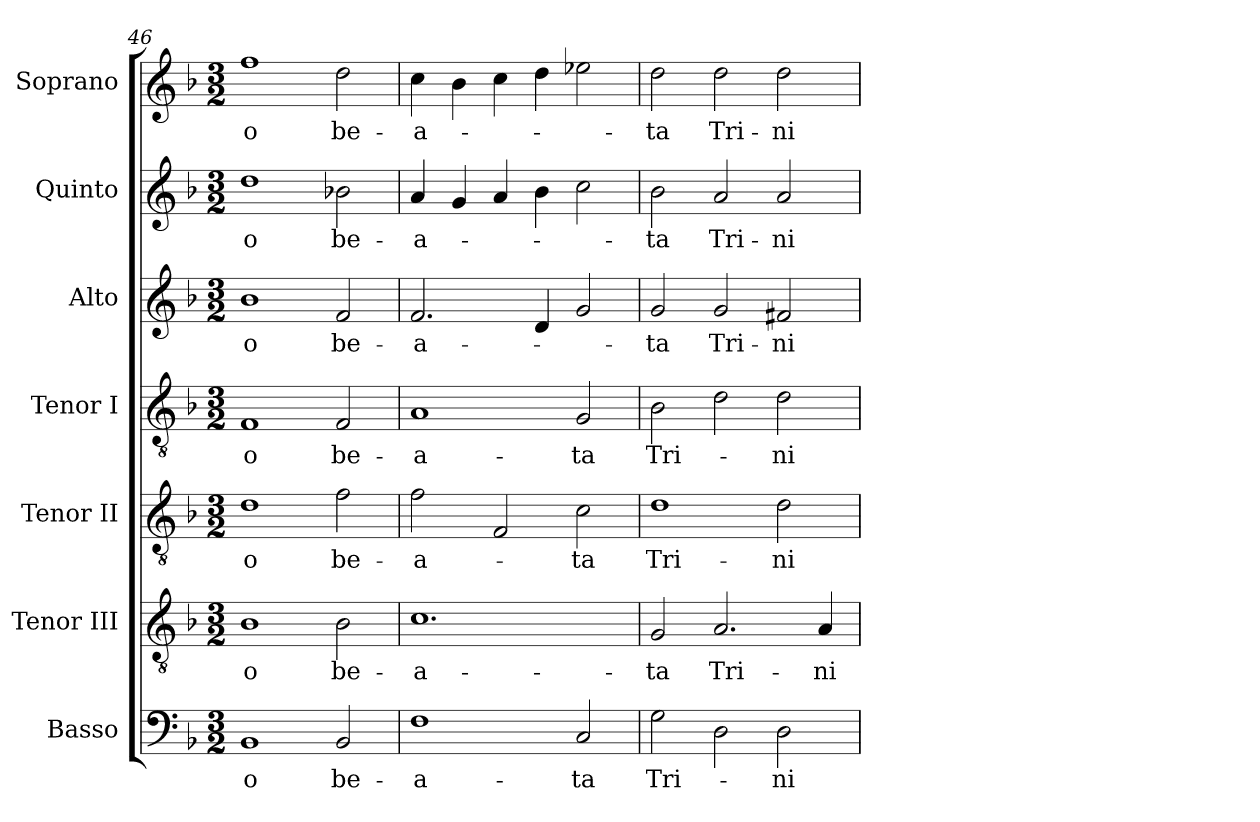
**kern	**text	**kern	**text	**kern	**text	**kern	**text	**kern	**text	**kern	**text	**kern	**text
*part7	*part7	*part6	*part6	*part5	*part5	*part4	*part4	*part3	*part3	*part2	*part2	*part1	*part1
*staff7	*staff7	*staff6	*staff6	*staff5	*staff5	*staff4	*staff4	*staff3	*staff3	*staff2	*staff2	*staff1	*staff1
*I"Basso	*	*I"Tenor III	*	*I"Tenor II	*	*I"Tenor I	*	*I"Alto	*	*I"Quinto	*	*I"Soprano	*
*I'B.	*	*I'T 3.	*	*I'T 2.	*	*I'T 1.	*	*I'A.	*	*I'Q.	*	*I'S.	*
*clefF4	*	*clefGv2	*	*clefGv2	*	*clefGv2	*	*clefG2	*	*clefG2	*	*clefG2	*
*	*	*ITrd7c12	*	*ITrd7c12	*	*ITrd7c12	*	*	*	*	*	*	*
*k[b-]	*	*k[b-]	*	*k[b-]	*	*k[b-]	*	*k[b-]	*	*k[b-]	*	*k[b-]	*
*F:	*	*F:	*	*F:	*	*F:	*	*F:	*	*F:	*	*F:	*
*M3/2	*	*M3/2	*	*M3/2	*	*M3/2	*	*M3/2	*	*M3/2	*	*M3/2	*
=46	=46	=46	=46	=46	=46	=46	=46	=46	=46	=46	=46	=46	=46
!	!LO:LY:b:color=#000000	!	!	!	!	!	!	!	!	!	!	!	!
!	!	!	!LO:LY:b:color=#000000	!	!	!	!	!	!	!	!	!	!
!	!	!	!	!	!LO:LY:b:color=#000000	!	!	!	!	!	!	!	!
!	!	!	!	!	!	!	!LO:LY:b:color=#000000	!	!	!	!	!	!
!	!	!	!	!	!	!	!	!	!LO:LY:b:color=#000000	!	!	!	!
!	!	!	!	!	!	!	!	!	!	!	!LO:LY:b:color=#000000	!	!
!	!	!	!	!	!	!	!	!	!	!	!	!	!LO:LY:b:color=#000000
1BB-i	o	1BB-i	o	1Di	o	1FFi	o	1b-i	o	1ddi	o	1ffi	o
!	!LO:LY:b:color=#000000	!	!	!	!	!	!	!	!	!	!	!	!
!	!	!	!LO:LY:b:color=#000000	!	!	!	!	!	!	!	!	!	!
!	!	!	!	!	!LO:LY:b:color=#000000	!	!	!	!	!	!	!	!
!	!	!	!	!	!	!	!LO:LY:b:color=#000000	!	!	!	!	!	!
!	!	!	!	!	!	!	!	!	!LO:LY:b:color=#000000	!	!	!	!
!	!	!	!	!	!	!	!	!	!	!	!LO:LY:b:color=#000000	!	!
!	!	!	!	!	!	!	!	!	!	!	!	!	!LO:LY:b:color=#000000
2BB-i/	be-	2BB-i\	be-	2Fi\	be-	2FFi/	be-	2fi/	be-	2b-Xi\	be-	2ddi\	be-
=47	=47	=47	=47	=47	=47	=47	=47	=47	=47	=47	=47	=47	=47
!	!LO:LY:b:color=#000000	!	!	!	!	!	!	!	!	!	!	!	!
!	!	!	!LO:LY:b:color=#000000	!	!	!	!	!	!	!	!	!	!
!	!	!	!	!	!LO:LY:b:color=#000000	!	!	!	!	!	!	!	!
!	!	!	!	!	!	!	!LO:LY:b:color=#000000	!	!	!	!	!	!
!	!	!	!	!	!	!	!	!	!LO:LY:b:color=#000000	!	!	!	!
!	!	!	!	!	!	!	!	!	!	!	!LO:LY:b:color=#000000	!	!
!	!	!	!	!	!	!	!	!	!	!	!	!	!LO:LY:b:color=#000000
1Fi	-a-	1.Ci	-a-	2Fi\	-a-	1AAi	-a-	2.fi/	-a-	4ai/	-a-	4cci\	-a-
.	.	.	.	.	.	.	.	.	.	4gi/	.	4b-i\	.
.	.	.	.	2FFi/	.	.	.	.	.	4ai/	.	4cci\	.
.	.	.	.	.	.	.	.	4di/	.	4b-i\	.	4ddi\	.
!	!LO:LY:b:color=#000000	!	!	!	!	!	!	!	!	!	!	!	!
!	!	!	!	!	!LO:LY:b:color=#000000	!	!	!	!	!	!	!	!
!	!	!	!	!	!	!	!LO:LY:b:color=#000000	!	!	!	!	!	!
2Ci/	-ta	.	.	2Ci\	-ta	2GGi/	-ta	2gi/	.	2cci\	.	2ee-Xi\	.
=48	=48	=48	=48	=48	=48	=48	=48	=48	=48	=48	=48	=48	=48
!	!LO:LY:b:color=#000000	!	!	!	!	!	!	!	!	!	!	!	!
!	!	!	!LO:LY:b:color=#000000	!	!	!	!	!	!	!	!	!	!
!	!	!	!	!	!LO:LY:b:color=#000000	!	!	!	!	!	!	!	!
!	!	!	!	!	!	!	!LO:LY:b:color=#000000	!	!	!	!	!	!
!	!	!	!	!	!	!	!	!	!LO:LY:b:color=#000000	!	!	!	!
!	!	!	!	!	!	!	!	!	!	!	!LO:LY:b:color=#000000	!	!
!	!	!	!	!	!	!	!	!	!	!	!	!	!LO:LY:b:color=#000000
2Gi\	Tri-	2GGi/	-ta	1Di	Tri-	2BB-i\	Tri-	2gi/	-ta	2b-i\	-ta	2ddi\	-ta
!	!	!	!LO:LY:b:color=#000000	!	!	!	!	!	!	!	!	!	!
!	!	!	!	!	!	!	!	!	!LO:LY:b:color=#000000	!	!	!	!
!	!	!	!	!	!	!	!	!	!	!	!LO:LY:b:color=#000000	!	!
!	!	!	!	!	!	!	!	!	!	!	!	!	!LO:LY:b:color=#000000
2Di\	.	2.AAi/	Tri-	.	.	2Di\	.	2gi/	Tri-	2ai/	Tri-	2ddi\	Tri-
!	!LO:LY:b:color=#000000	!	!	!	!	!	!	!	!	!	!	!	!
!	!	!	!	!	!LO:LY:b:color=#000000	!	!	!	!	!	!	!	!
!	!	!	!	!	!	!	!LO:LY:b:color=#000000	!	!	!	!	!	!
!	!	!	!	!	!	!	!	!	!LO:LY:b:color=#000000	!	!	!	!
!	!	!	!	!	!	!	!	!	!	!	!LO:LY:b:color=#000000	!	!
!	!	!	!	!	!	!	!	!	!	!	!	!	!LO:LY:b:color=#000000
2Di\	-ni-	.	.	2Di\	-ni-	2Di\	-ni-	2f#Xi/	-ni-	2ai/	-ni-	2ddi\	-ni-
!	!	!	!LO:LY:b:color=#000000	!	!	!	!	!	!	!	!	!	!
.	.	4AAi/	-ni-	.	.	.	.	.	.	.	.	.	.
=	=	=	=	=	=	=	=	=	=	=	=	=	=
*-	*-	*-	*-	*-	*-	*-	*-	*-	*-	*-	*-	*-	*-
